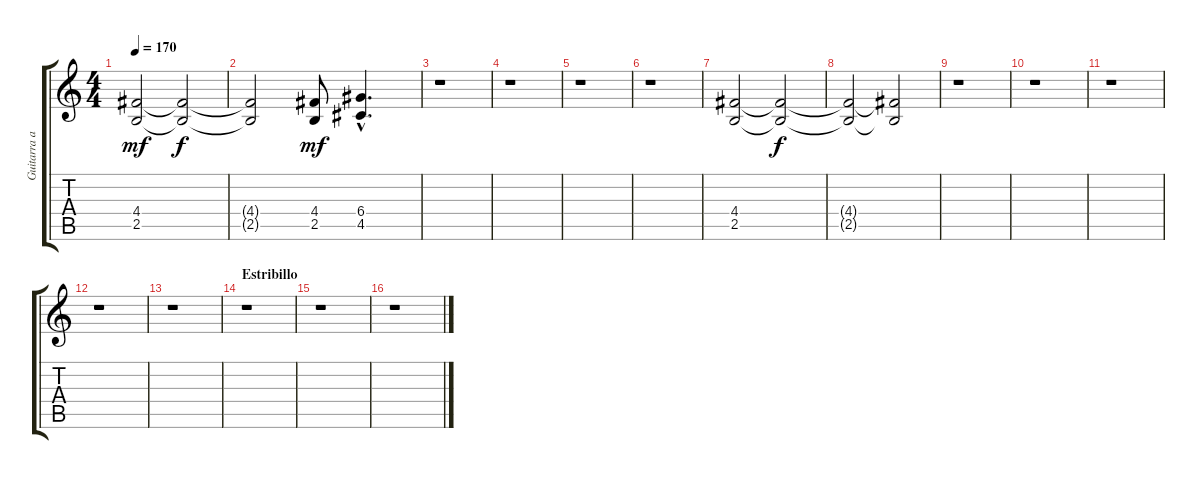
\track ("Guitarra adicional" "Guitarra a") {instrument distortionguitar}
\staff {score tabs}
\tuning (E4 B3 G3 D3 A2 D2) {hide}
\ts (4 4)
\tempo 170
\clef g2
\ks c
(4.4 2.5).2{dy mf} (4.4{t} 2.5{t}).2{dy f} |
(4.4{t} 2.5{t}).2 (4.4 2.5).8{dy mf} (6.4{hac} 4.5{hac}).4{d} |
r.1 |
r.1 |
r.1 |
r.1 |
(4.4 2.5).2 (4.4{t} 2.5{t}).2{dy f} |
(4.4{t} 2.5{t}).2 (4.4{t} 2.5{t}).2 |
r.1 |
r.1 |
r.1 |
r.1 |
r.1 |
\section ("" "Estribillo")
r.1 |
r.1 |
r.1
